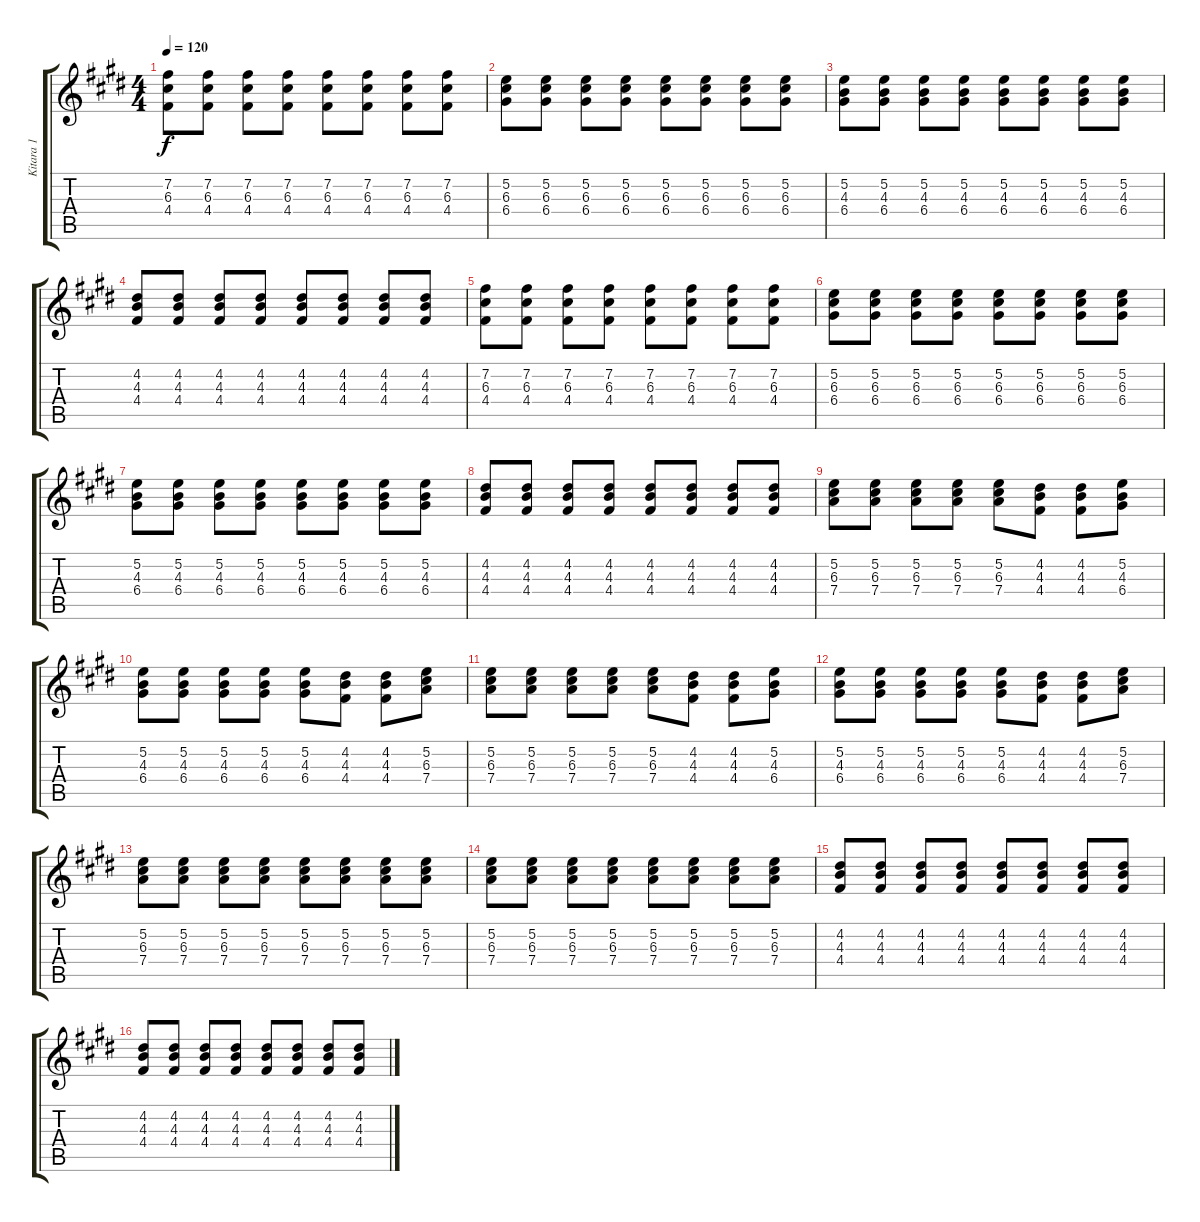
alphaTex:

\track ("Kitara 1" "Kitara 1") {instrument electricguitarjazz}
\staff {score tabs}
\tuning (E4 B3 G3 D3 A2 E2) {hide}
\ts (4 4)
\tempo 120
\clef g2
\ks e
(7.2 6.3 4.4).8{dy f instrument electricguitarjazz} (7.2 6.3 4.4).8 (7.2 6.3 4.4).8 (7.2 6.3 4.4).8 (7.2 6.3 4.4).8 (7.2 6.3 4.4).8 (7.2 6.3 4.4).8 (7.2 6.3 4.4).8 |
(5.2 6.3 6.4).8 (5.2 6.3 6.4).8 (5.2 6.3 6.4).8 (5.2 6.3 6.4).8 (5.2 6.3 6.4).8 (5.2 6.3 6.4).8 (5.2 6.3 6.4).8 (5.2 6.3 6.4).8 |
(5.2 4.3 6.4).8 (5.2 4.3 6.4).8 (5.2 4.3 6.4).8 (5.2 4.3 6.4).8 (5.2 4.3 6.4).8 (5.2 4.3 6.4).8 (5.2 4.3 6.4).8 (5.2 4.3 6.4).8 |
(4.2 4.3 4.4).8 (4.2 4.3 4.4).8 (4.2 4.3 4.4).8 (4.2 4.3 4.4).8 (4.2 4.3 4.4).8 (4.2 4.3 4.4).8 (4.2 4.3 4.4).8 (4.2 4.3 4.4).8 |
(7.2 6.3 4.4).8{instrument electricguitarjazz} (7.2 6.3 4.4).8 (7.2 6.3 4.4).8 (7.2 6.3 4.4).8 (7.2 6.3 4.4).8 (7.2 6.3 4.4).8 (7.2 6.3 4.4).8 (7.2 6.3 4.4).8 |
(5.2 6.3 6.4).8 (5.2 6.3 6.4).8 (5.2 6.3 6.4).8 (5.2 6.3 6.4).8 (5.2 6.3 6.4).8 (5.2 6.3 6.4).8 (5.2 6.3 6.4).8 (5.2 6.3 6.4).8 |
(5.2 4.3 6.4).8 (5.2 4.3 6.4).8 (5.2 4.3 6.4).8 (5.2 4.3 6.4).8 (5.2 4.3 6.4).8 (5.2 4.3 6.4).8 (5.2 4.3 6.4).8 (5.2 4.3 6.4).8 |
(4.2 4.3 4.4).8 (4.2 4.3 4.4).8 (4.2 4.3 4.4).8 (4.2 4.3 4.4).8 (4.2 4.3 4.4).8 (4.2 4.3 4.4).8 (4.2 4.3 4.4).8 (4.2 4.3 4.4).8 |
(5.2 6.3 7.4).8 (5.2 6.3 7.4).8 (5.2 6.3 7.4).8 (5.2 6.3 7.4).8 (5.2 6.3 7.4).8 (4.2 4.3 4.4).8 (4.2 4.3 4.4).8 (5.2 4.3 6.4).8 |
(5.2 4.3 6.4).8 (5.2 4.3 6.4).8 (5.2 4.3 6.4).8 (5.2 4.3 6.4).8 (5.2 4.3 6.4).8 (4.2 4.3 4.4).8 (4.2 4.3 4.4).8 (5.2 6.3 7.4).8 |
(5.2 6.3 7.4).8 (5.2 6.3 7.4).8 (5.2 6.3 7.4).8 (5.2 6.3 7.4).8 (5.2 6.3 7.4).8 (4.2 4.3 4.4).8 (4.2 4.3 4.4).8 (5.2 4.3 6.4).8 |
(5.2 4.3 6.4).8 (5.2 4.3 6.4).8 (5.2 4.3 6.4).8 (5.2 4.3 6.4).8 (5.2 4.3 6.4).8 (4.2 4.3 4.4).8 (4.2 4.3 4.4).8 (5.2 6.3 7.4).8 |
(5.2 6.3 7.4).8 (5.2 6.3 7.4).8 (5.2 6.3 7.4).8 (5.2 6.3 7.4).8 (5.2 6.3 7.4).8 (5.2 6.3 7.4).8 (5.2 6.3 7.4).8 (5.2 6.3 7.4).8 |
(5.2 6.3 7.4).8 (5.2 6.3 7.4).8 (5.2 6.3 7.4).8 (5.2 6.3 7.4).8 (5.2 6.3 7.4).8 (5.2 6.3 7.4).8 (5.2 6.3 7.4).8 (5.2 6.3 7.4).8 |
(4.2 4.3 4.4).8 (4.2 4.3 4.4).8 (4.2 4.3 4.4).8 (4.2 4.3 4.4).8 (4.2 4.3 4.4).8 (4.2 4.3 4.4).8 (4.2 4.3 4.4).8 (4.2 4.3 4.4).8 |
(4.2 4.3 4.4).8 (4.2 4.3 4.4).8 (4.2 4.3 4.4).8 (4.2 4.3 4.4).8 (4.2 4.3 4.4).8 (4.2 4.3 4.4).8 (4.2 4.3 4.4).8 (4.2 4.3 4.4).8
